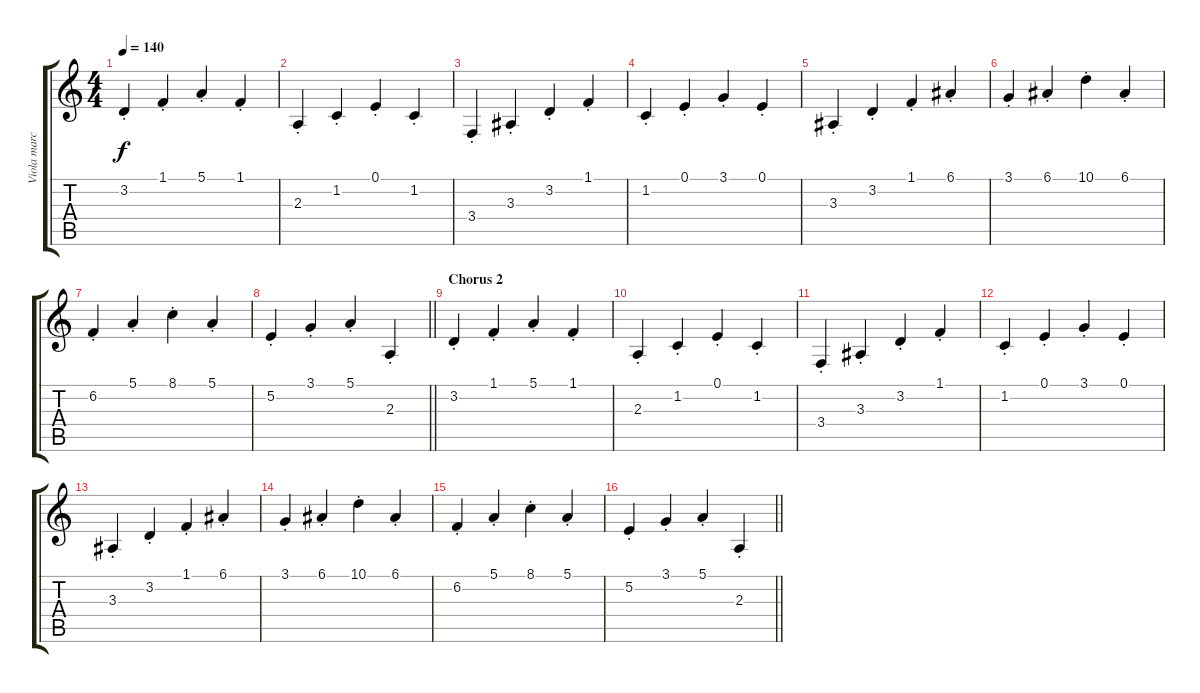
\track ("Viola marc" "Viola marc") {instrument viola}
\staff {score tabs}
\tuning (E4 B3 G3 D3 A2 E2) {hide}
\ts (4 4)
\tempo 140
\clef g2
\ks c
3.2{st}.4{dy f} 1.1{st}.4 5.1{st}.4 1.1{st}.4 |
2.3{st}.4 1.2{st}.4 0.1{st}.4 1.2{st}.4 |
3.4{st}.4 3.3{st}.4 3.2{st}.4 1.1{st}.4 |
1.2{st}.4 0.1{st}.4 3.1{st}.4 0.1{st}.4 |
3.3{st}.4 3.2{st}.4 1.1{st}.4 6.1{st}.4 |
3.1{st}.4 6.1{st}.4 10.1{st}.4 6.1{st}.4 |
6.2{st}.4 5.1{st}.4 8.1{st}.4 5.1{st}.4 |
\barLineRight lightlight
5.2{st}.4 3.1{st}.4 5.1{st}.4 2.3{st}.4 |
\section ("" "Chorus 2")
3.2{st}.4 1.1{st}.4 5.1{st}.4 1.1{st}.4 |
2.3{st}.4 1.2{st}.4 0.1{st}.4 1.2{st}.4 |
3.4{st}.4 3.3{st}.4 3.2{st}.4 1.1{st}.4 |
1.2{st}.4 0.1{st}.4 3.1{st}.4 0.1{st}.4 |
3.3{st}.4 3.2{st}.4 1.1{st}.4 6.1{st}.4 |
3.1{st}.4 6.1{st}.4 10.1{st}.4 6.1{st}.4 |
6.2{st}.4 5.1{st}.4 8.1{st}.4 5.1{st}.4 |
\barLineRight lightlight
5.2{st}.4 3.1{st}.4 5.1{st}.4 2.3{st}.4
